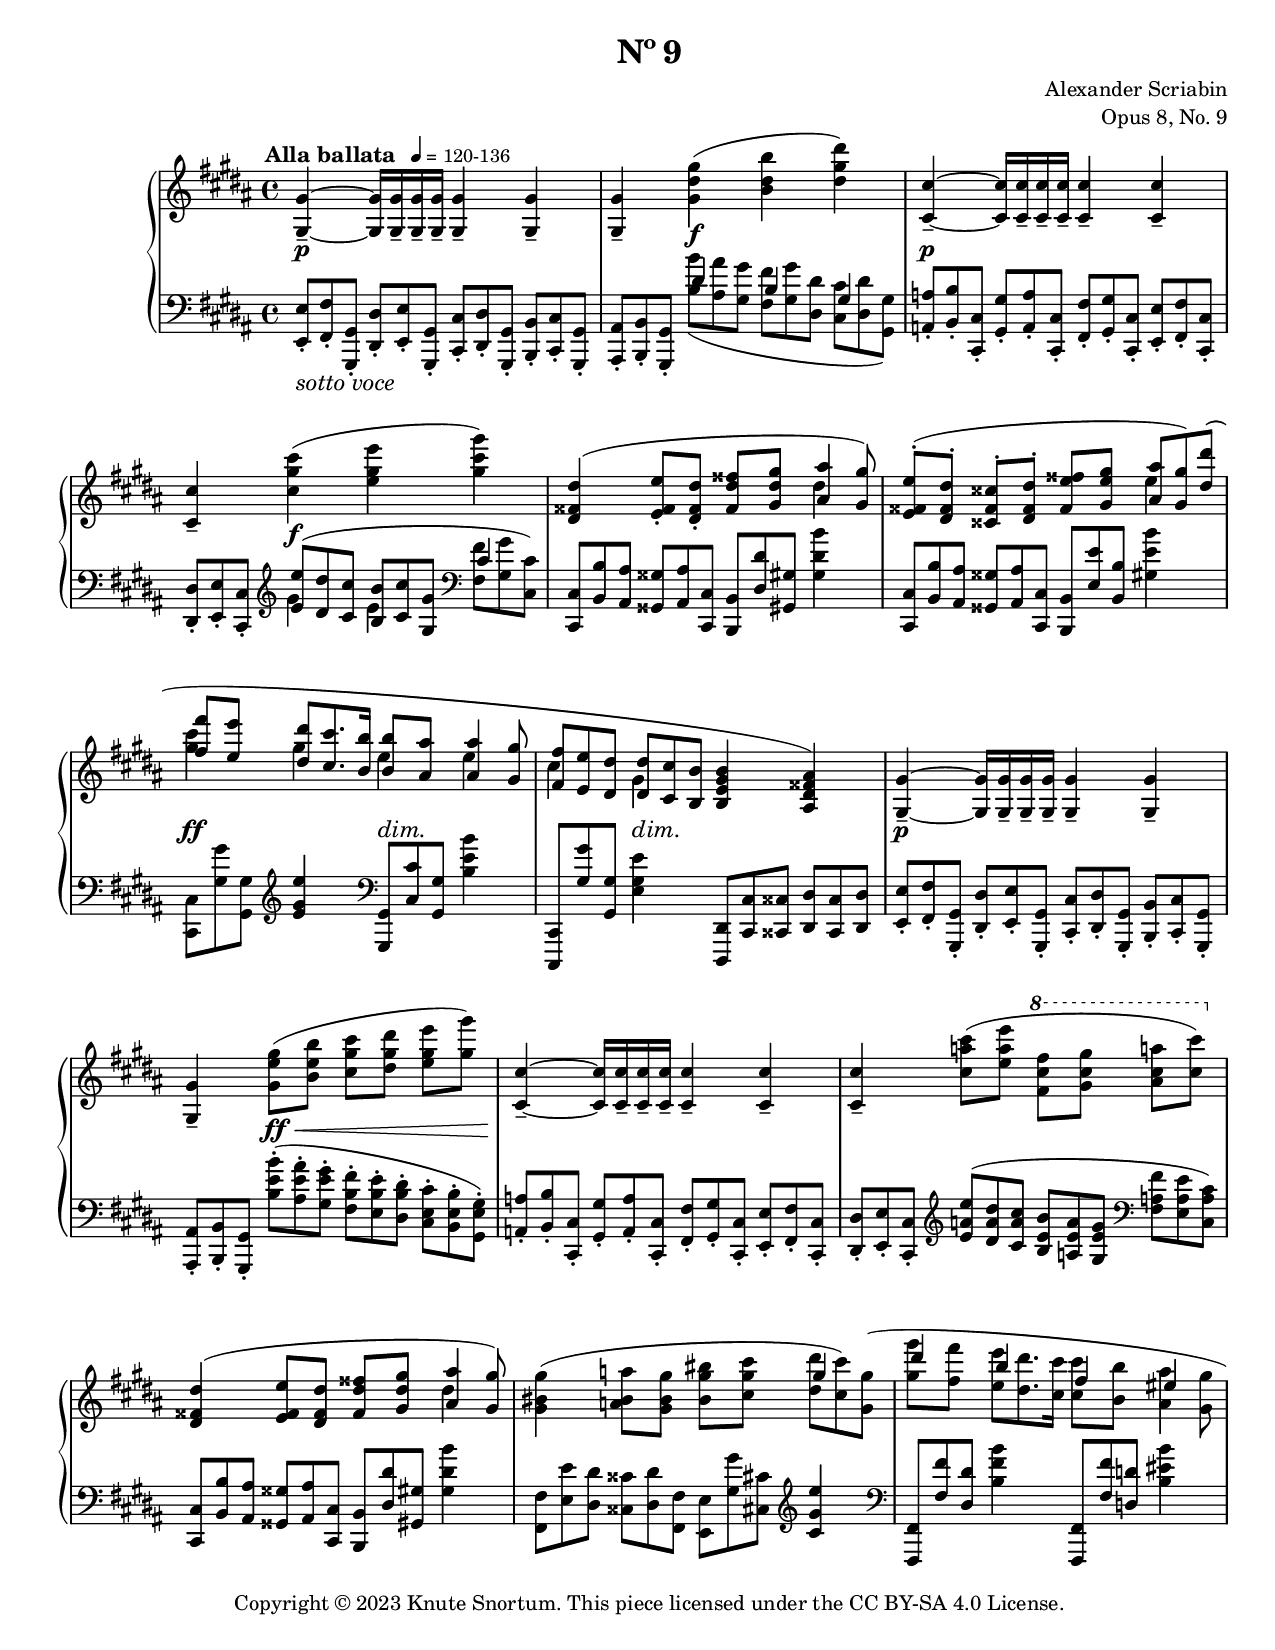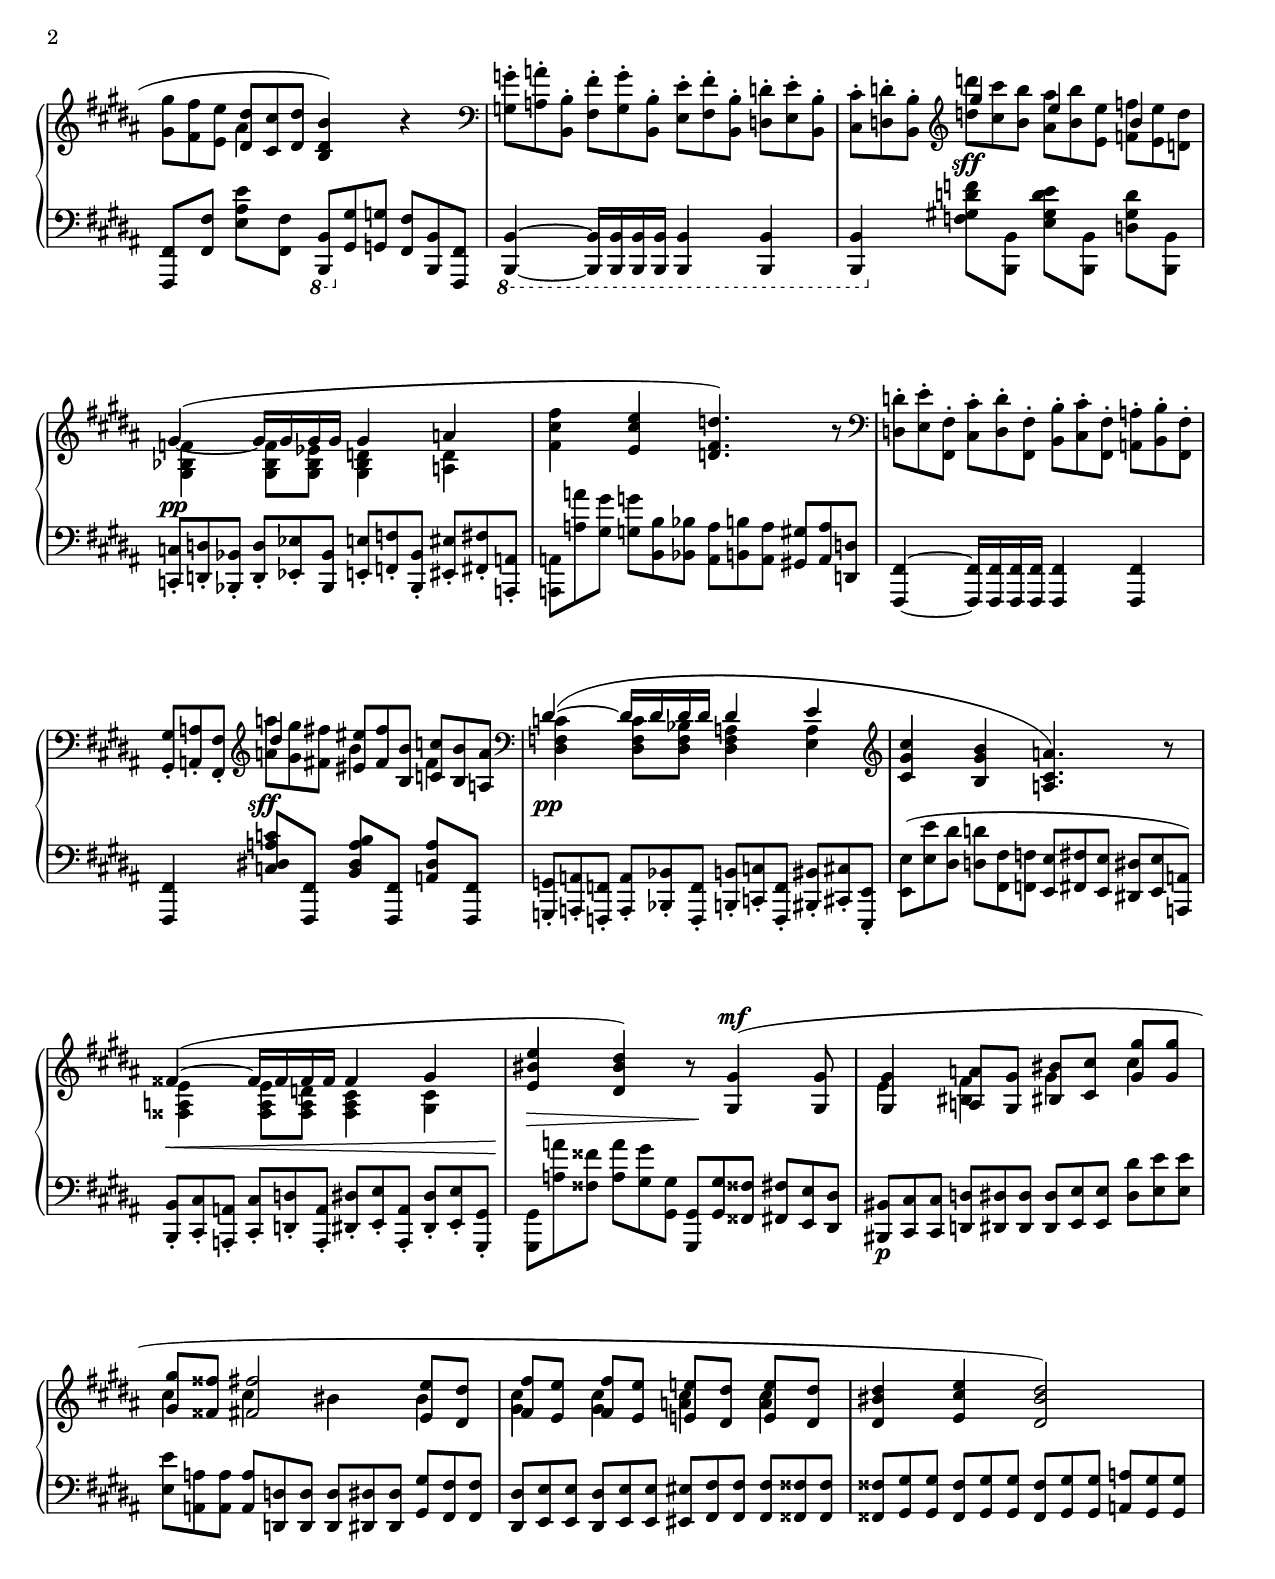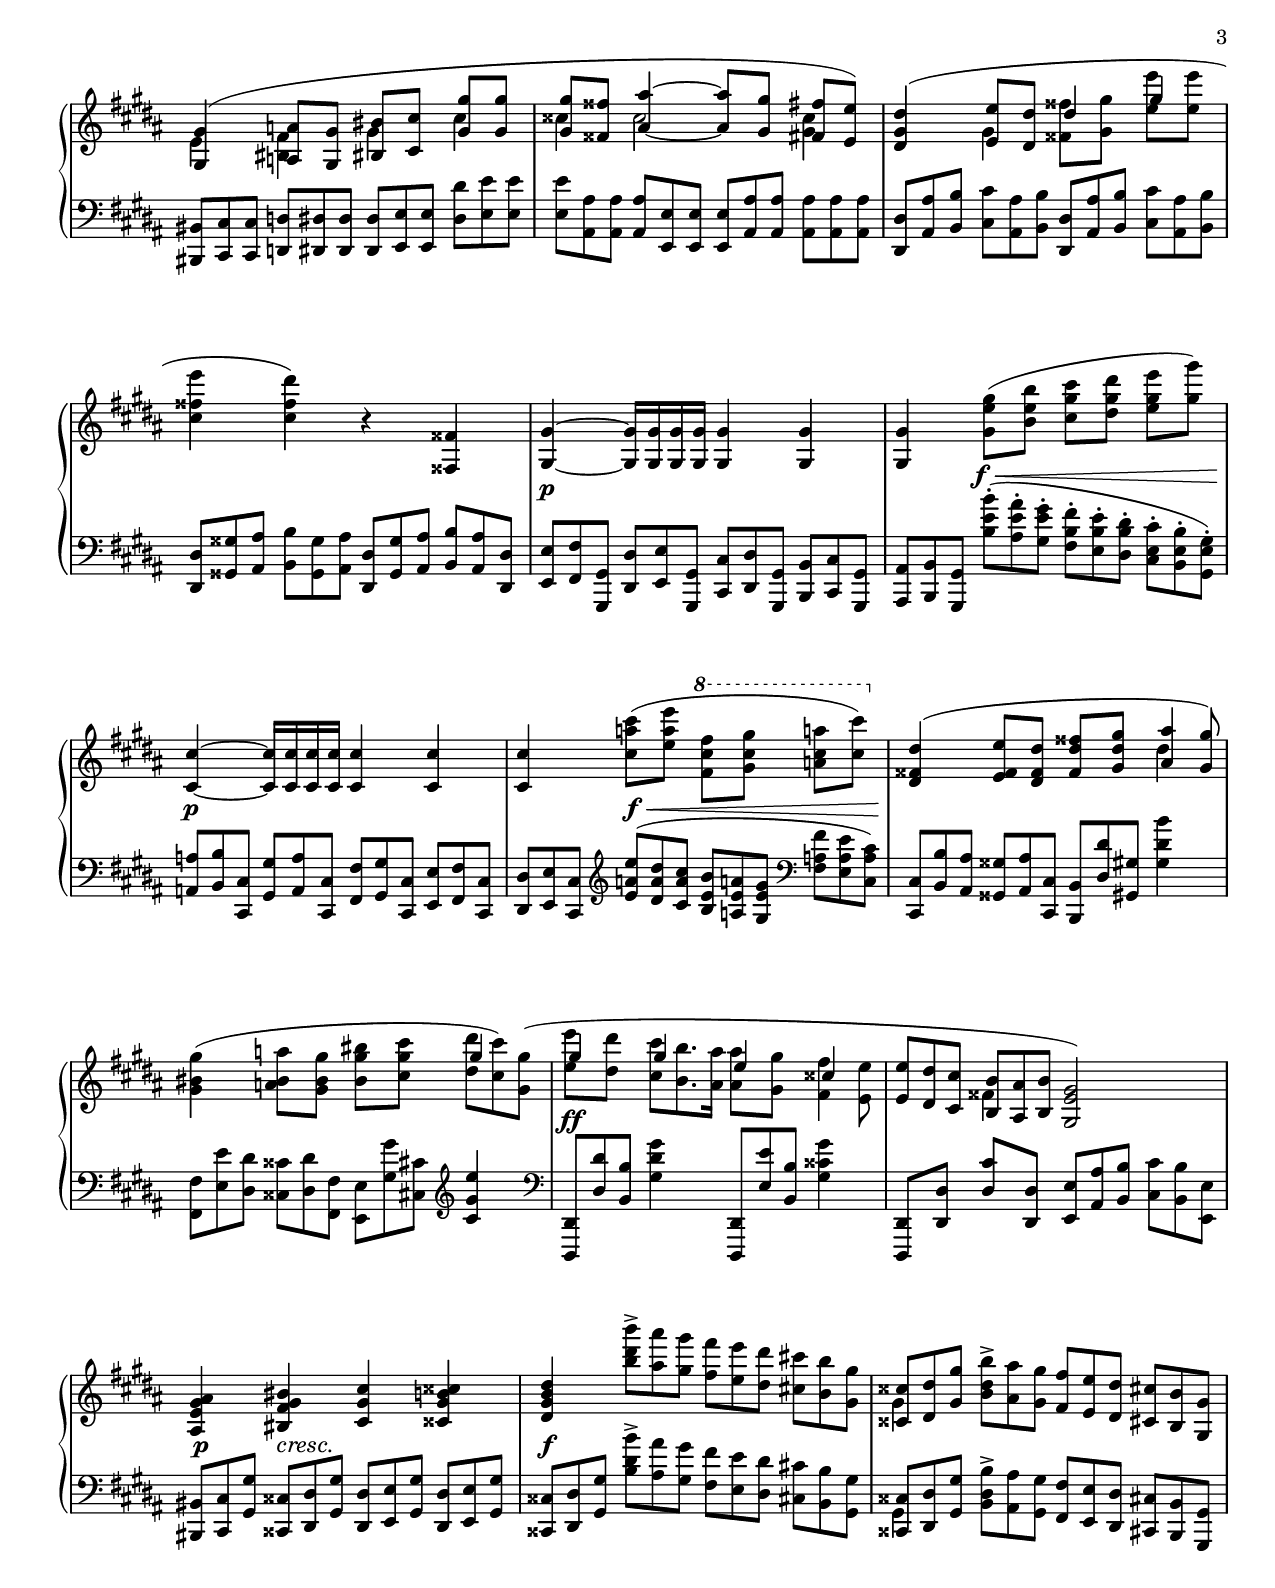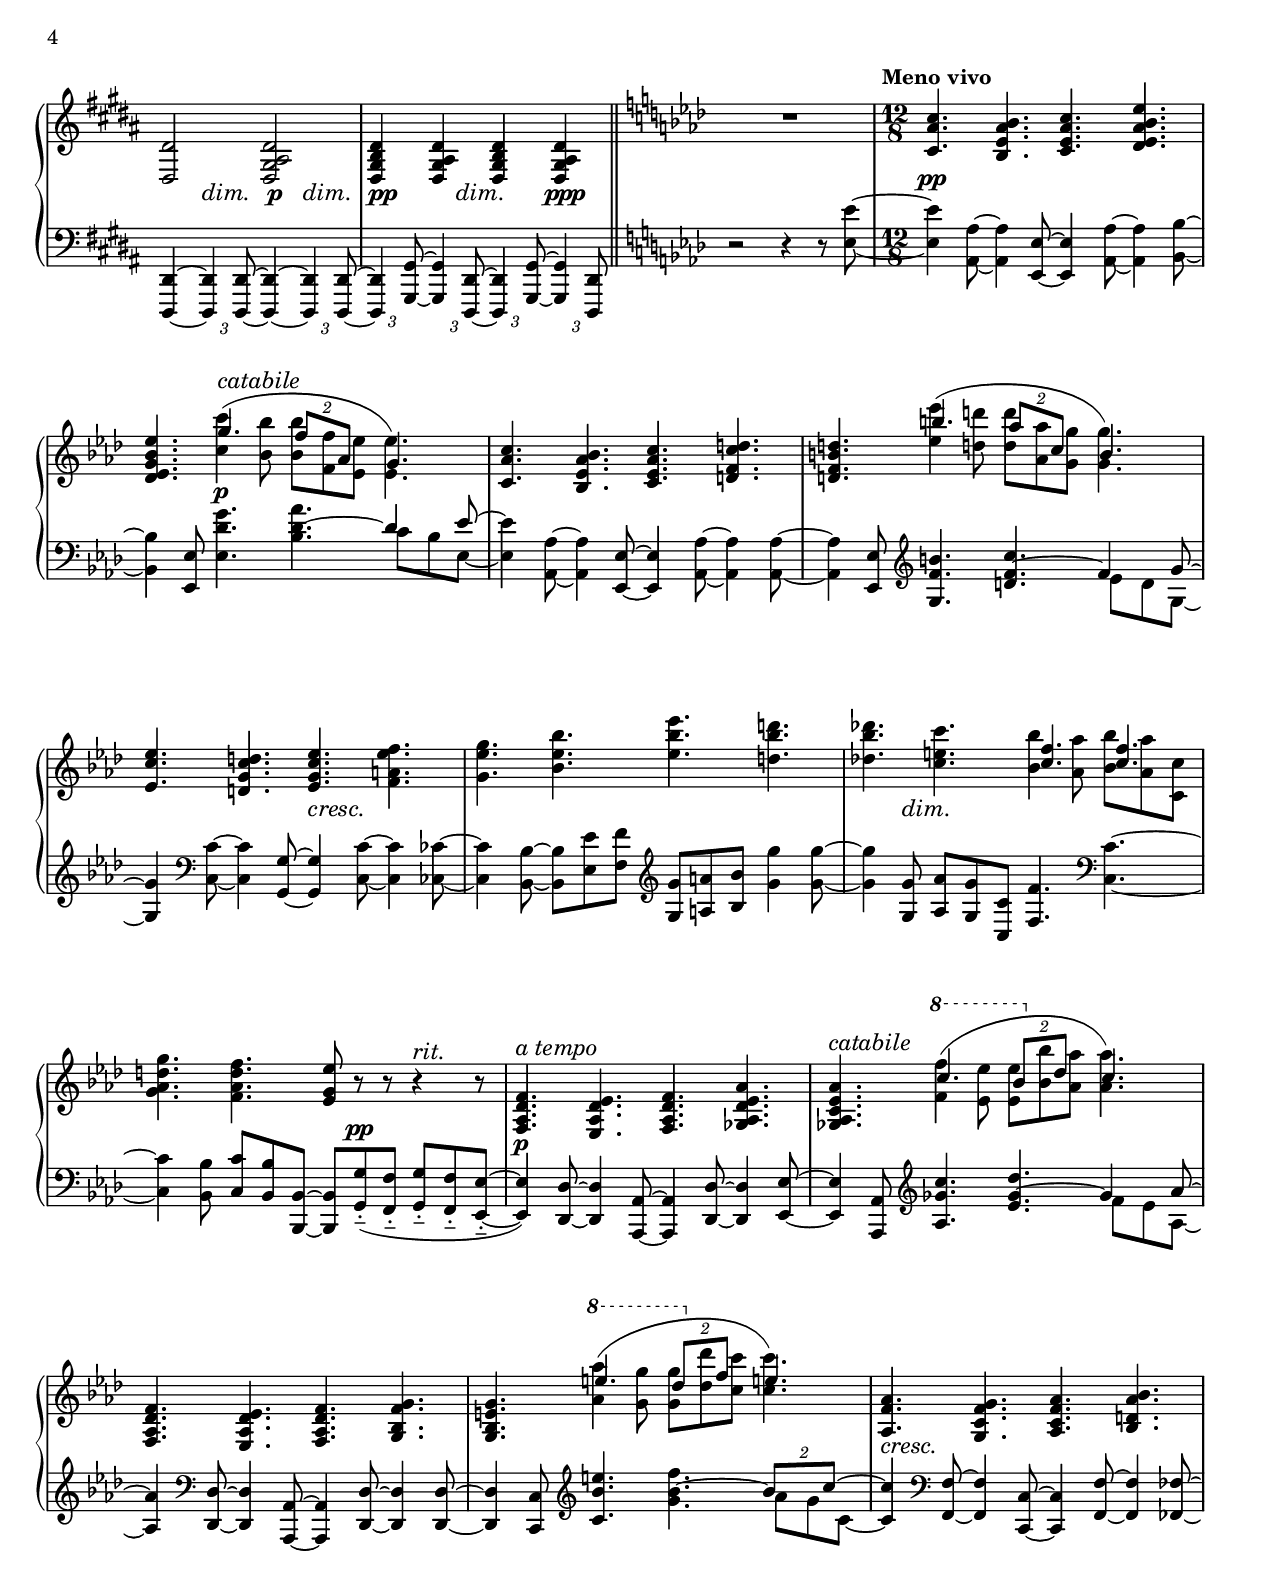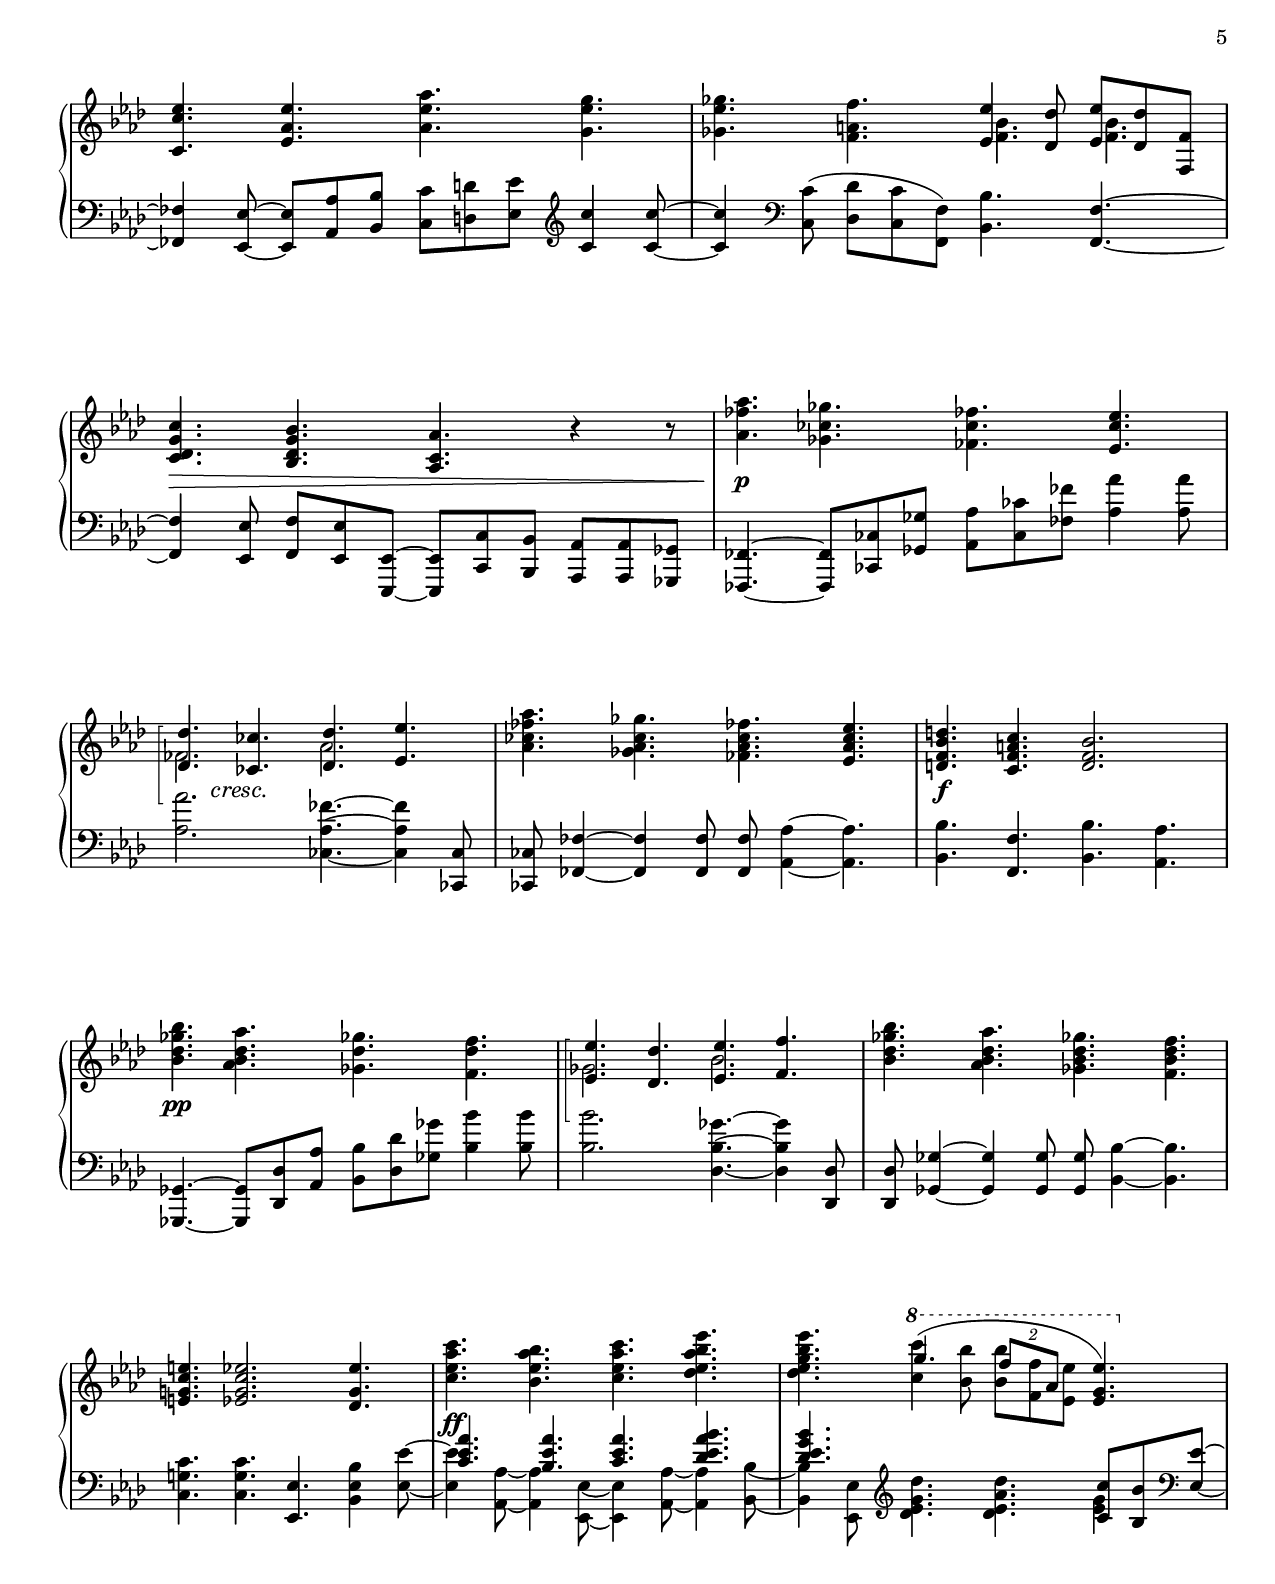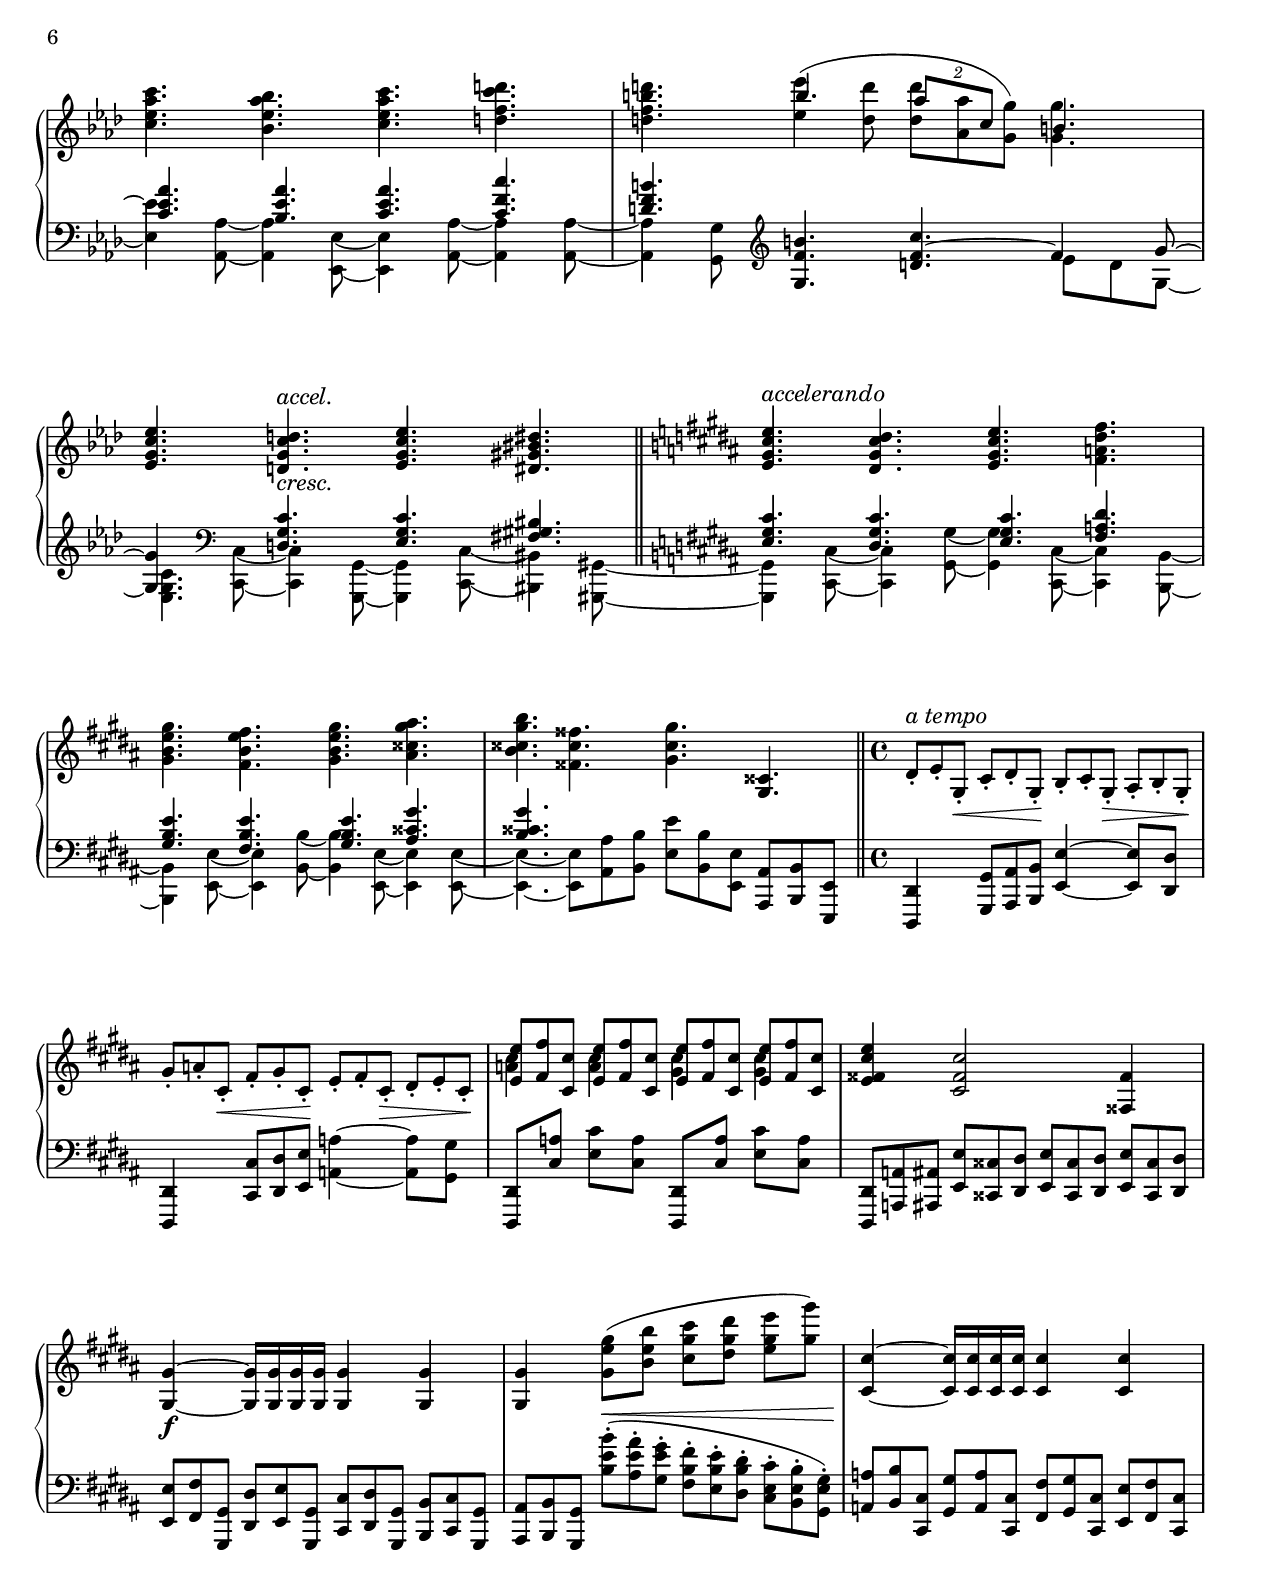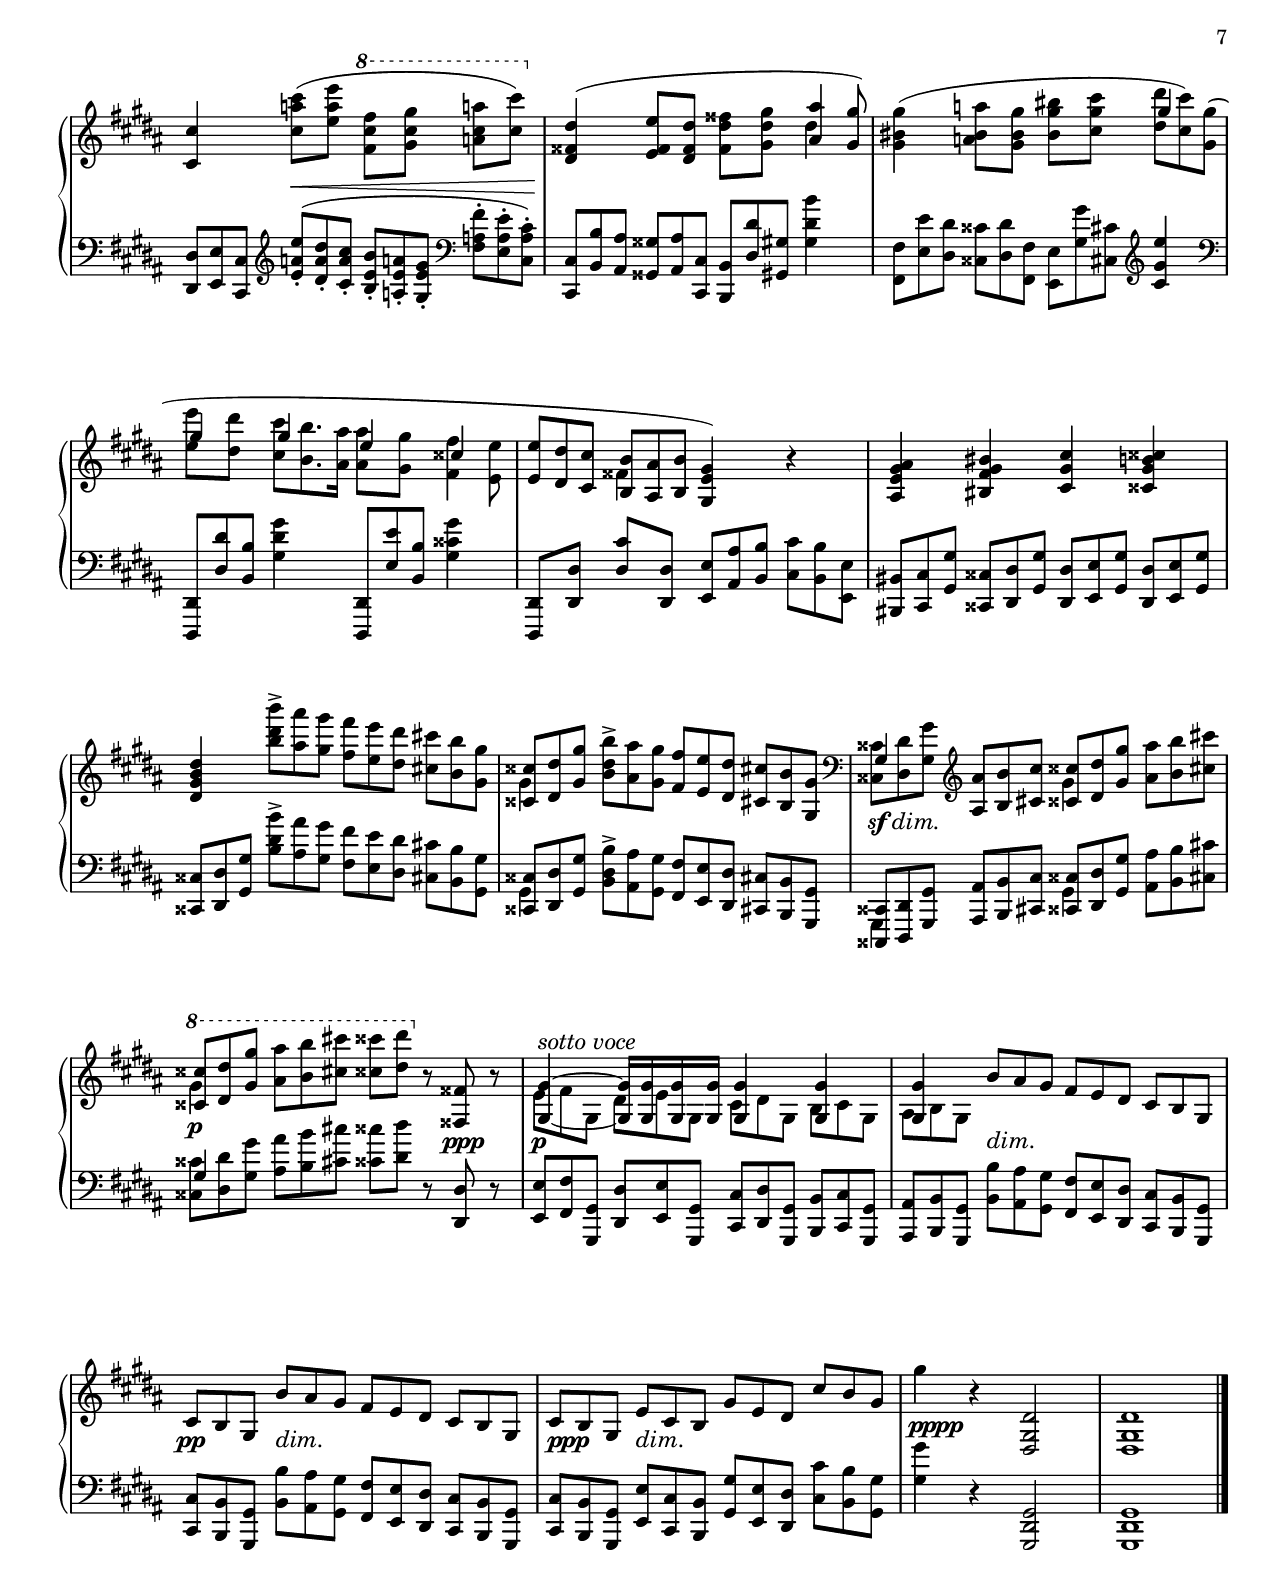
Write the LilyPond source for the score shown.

\version "2.24.0"

\include "includes/header-paper.ily"
%...+....1....+....2....+....3....+....4....+....5....+....6....+....7....+....

\version "2.24.0"
\language "english"

\include "global-variables.ily"

%%% Positions and shapes %%%

slurShapeA = \shape #'((0 . 0) (0 . 1) (0 . 3) (0 . 0)) \etc
slurShapeB = \shape #'((0 . 0) (0 . 2) (0 . 4) (0 . 0)) \etc
slurShapeC = \shape #'((0 . 0) (0 . 1) (0 . 4) (0 . 0)) \etc
slurShapeD = \shape #'((0 . -1.5) (0 . -1) (0 . -1) (0 . 0)) \etc
slurShapeE = \shape #'(
                        ((2 . 0) (2 . 0.75) (1 . 0.75) (1 . 0))
                        ((0 . 0) (0 . 0) (0 . 0) (0 . 0))
                        ) \etc
slurShapeF = \shape #'(
                        ((0 . 2) (0 . 2) (0 . 2) (0 . 2))
                        ((0 . 0) (0 . 0) (0 . 0) (0 . 0))
                        ) \etc

%%% Music %%%

global = {
  \time 4/4
  \key gs \minor
  \set Staff.extraNatural = ##f
  \eighthsInTwos.44
}

rightHandUpper = \relative {
  \tupletOff
  <gs gs'>4--~ q16 q-- q-- q-- q4-- q-- |
  q4-- <gs' ds' gs>( <b ds b'> <ds gs ds'>) |
  <cs, cs'>4--~ q16 q-- q-- q-- q4-- q-- |
  q4-- <cs' gs' cs>( <e gs e'> <gs cs gs'>) |
  \voiceOne <ds, fss ds'>4( <e fss e'>8_. <ds fss ds'>_. <fss ds' fss> 
    <gs ds' gs> \tuplet 3/2 { <as as'>4 <gs gs'>8) } |
  <e fss e'>8-.( <ds fss ds'>-. <css fss css'>-. <ds fss ds'>-. <fss e' fss>
    <gs e' gs>  \tuplet 3/2 { <as as'> <gs gs'>) <ds' ds'>-\slurShapeF ( } |
  <fs fs'>8 <e e'> \tuplet 3/2 { <ds ds'> <cs cs'>8. <b b'>16 } <b b'>8 
    <as as'>  \tuplet 3/2 { <as as'>4 <gs gs'>8 } |
  \tuplet 3/2 { <fs fs'>8 <e e'> <ds ds'>  q <cs cs'> <b b'> } <b e gs b>4
    <as ds fss as>4) |
  
  \barNumberCheck 9
  \oneVoice <gs gs'>4--~ q16 q-- q-- q-- q4-- q-- |
  q4-- <gs' e' gs>8( <b e b'> <cs gs' cs> <ds gs ds'> <e gs e'> <gs gs'>) |
  <cs,, cs'>4--~ q16 q-- q-- q-- q4-- q-- |
  q4-- <cs' a' cs>8( <e a e'> \ottava 1 <fs cs' fs>[ <gs cs gs'>] <a cs a'>
    <cs cs'>) \ottava 0 |
  \voiceOne <ds,, fss ds'>4( <e fss e'>8 <ds fss ds'> <fss ds' fss> <gs ds' gs>
    \tuplet 3/2 { <as as'>4 <gs gs'>8) } |
  \oneVoice <gs bs gs'>4( <a bs a'>8 <gs bs gs'> <bs gs' bs> <cs gs' cs>
    \tuplet 3/2 { <ds ds'> <cs cs'>) <gs gs'>( } |
  <gs' gs'>8 <fs fs'> \tuplet 3/2 { <e e'> <ds ds'>8. <cs cs'>16 } q8 <b b'>
    \tuplet 3/2 { <as as'>4 <gs gs'>8 } |
  \tuplet 3/2 { q8 <fs fs'> <e e'>  <ds ds'> <cs cs'> <ds ds'> } 
    <b ds b'>4) r |
    
  \barNumberCheck 17
  \clef bass \tuplet 3/2 { 
    <g g'>8-. <a a'>-. <b, b'>-.  <fs' fs'>-. <g g'>-. <b, b'>-.
      <e e'>-. <fs fs'>-. <b, b'>-.  <d d'>-. <e e'>-. <b b'>-. |
    <cs cs'>-. <d d'>-. <b b'>-. \voiceTwo \clef treble <d'' d'> <cs cs'>
      <b b'>  <as as'> <b b'> <e, e'>  <f f'> <e e'> <d d'> |
  }
  \oneVoice gs4~( gs16 gs gs gs gs4 a |
  <fs cs' fs>4 <e cs' e> <d fs d'>4.) r8 |
  \tuplet 3/2 { 
    \clef bass <d, d'>8-. <e e'>-. <fs, fs'>-.  <cs' cs'>-. <d d'>-.
      <fs, fs'>-.  <b b'>-. <cs cs'>-. <fs, fs'>-.  <a a'>-. <b b'>-. 
      <fs fs'>-. |
    <gs gs'>8-. <a a'>-. <fs fs'>-.  \clef treble <a'' a'> <gs gs'> <fs! fs'!>
      <es es'> <fs fs'> <b, b'> <c c'> <b b'> <a a'> |
  }
  \clef bass \voiceOne ds4~( ds16 ds ds ds ds4 e |
  \clef treble \oneVoice <cs gs' cs>4 <b gs' b> <a cs a'>4.) r8 |
  
  \barNumberCheck 25
  \voiceOne fss'4~( fss16 fss fss fss fss4 gs |
  \oneVoice <e bs' e>4 <ds bs' ds>) r8 <gs, gs'>4^(^\mf q8 |
  \voiceOne q4 <a a'>8 <gs gs'> <bs! bs'> <cs cs'> <gs' gs'> q |
  q8 <fss fss'> <fs fs'>2 <e e'>8 <ds ds'> |
  <fs fs'>8 <e e'> <fs fs'> <e e'> <e! e'!> <ds ds'> <e e'> <ds ds'> |
  \oneVoice <ds bs' ds>4 <e cs' e> <ds bs' ds>2) |
  \voiceOne <gs, gs'>4( <a a'>8 <gs gs'> <bs! bs'> <cs cs'> <gs' gs'> q |
  q8 <fss fss'> <as_~ as'^~>4 q8 <gs gs'> <fs fs'> <e e'>) |
  
  \barNumberCheck 33
  \oneVoice <ds gs ds'>4( <e e'>8 <ds ds'> <fss fss'> <gs gs'> <e' e'> q |
  <cs fss e'>4 <cs fss ds'>) r <fss,, fss'> |
  <gs gs'>4~ q16 q q q q4 q |
  q4 <gs' e' gs>8( <b e b'> <cs gs' cs> <ds gs ds'> <e gs e'> <gs gs'>) |
  <cs,, cs'>4~ q16 q q q q4 q |
  q4 <cs' a' cs>8( <e a e'> \ottava 1 <fs cs' fs> <gs cs gs'> <a! cs a'>
    <cs cs'>) |
  \ottava 0 \voiceOne <ds,, fss ds'>4( <e fss e'>8 <ds fss ds'> <fss ds' fss>
    <gs ds' gs> \tuplet 3/2 { <as as'>4 <gs gs'>8) } |
  \voiceTwo <gs bs gs'>4^( <a bs a'>8 <gs bs gs'> <bs gs' bs> <cs gs' cs>
    \tuplet 3/2 { <ds ds'>8 <cs cs'>) <gs gs'>^( } |
    
  \barNumberCheck 41
  <e' e'>8 <ds ds'> \tuplet 3/2 { <cs cs'> <b b'>8. <as as'>16 } q8 <gs gs'>
    \tuplet 3/2 { <fs fs'>4 <e e'>8 } |
  \oneVoice \tuplet 3/2 { q8 <ds ds'> <cs cs'>  <b b'> <as as'> <b b'> }
    <gs e' gs>2) |
  <as e' gs as>4 <bs fs' gs bs> <cs gs' cs> <css gs' b css> |
  <ds gs b ds>4 \tuplet 3/2 { 
    <b'' ds b'>8-> <as as'> <gs gs'>  <fs fs'> <e e'> <ds ds'>
      <cs! cs'!> <b b'> <gs gs'> |
    <css, css'>8 <ds ds'> <gs gs'>  <b ds b'>-> <as as'> <gs gs'>
      <fs fs'> <e e'> <ds ds'>  <cs cs'> <b b'> <gs gs'> |
  }
  <ds ds'>2 <ds gs as ds> |
  <ds gs b ds>4 <ds gs as ds> <ds gs b ds> <ds gs as ds> |
  \bar "||"
  \key af \major
  R1 |
  
  \barNumberCheck 49
  \time 12/8
  <c' af' c>4. <bf ef af bf> <c ef af c> <df ef af bf ef> |
  \undo \omit TupletNumber
  \voiceOne <df ef g bf ef>4. g'^\cantabile \tuplet 2/3 { f8 af, } g4. |
  <c, af' c>4. <bf ef af bf> <c ef af c> <d f c' d> |
  <d f b d>4. b''4. \tuplet 2/3 { af8 c, } b4. |
  \oneVoice <ef, c' ef>4. <d g c d> <ef g c ef> <f a ef' f> |
  <g ef' g>4. <bf ef bf'> <ef bf' ef> <d bf' d> |
  <df! bf' df!>4. <c e c'> \voiceOne <c f> q |
  \oneVoice <g af d g>4. <f af d f> <ef g ef'>8 r r r4^\rit r8 |
  
  \barNumberCheck 57
  <f, af df f>4.^\aTempo <ef af df ef> <f af df f> <gf af df ef af> |
  <gf af c ef af>4.^\cantabile \voiceOne \ottava 1 c''4. 
    \tuplet 2/3 { bf8 \ottava 0 df, } c4. |
  <f,, af df f>4. <ef af df ef> <f af df f> <g bf f' g> |
  <g bf e g>4. \voiceOne \ottava 1 e'''4. \tuplet 2/3 { df8 \ottava 0 f, }
    e4. |
  \oneVoice <af,, f' af>4. <g c f g> <af c f af> <bf d af' bf> |
  <c ef' c>4. <ef af ef'> <af ef' af> <g ef' g> |
  <gf ef' gf>4. <f a f'> \voiceTwo <f bf> q |
  \oneVoice <c df g c>4. <bf df g bf> <af c af'> r4 r8 |
  
  \barNumberCheck 65
  <af' ff' af>4. <gf cf gf'> <ff cf' ff!> <ef cf' ef> |
  \arpeggioAsBracket <df df'>4.\arpeggio <cf cf'> <df df'> <ef ef'> |
  <af cf ff af>4. <gf af cf gf'> <ff af cf ff!> <ef af cf ef> |
  <d f bf d>4. <c f a c> <d f bf>2. |
  <bf' df gf bf>4. <af bf df af'> <gf df' gf!> <f df' f> |
  \arpeggioAsBracket \voiceOne <ef ef'>4.\arpeggio <df df'> <ef ef'> <f f'> |
  \oneVoice <bf df gf bf>4. <af bf df af'> <gf bf df gf!> <f bf df f> |
  <e g! c e>4. <ef g c ef>2. <df g ef'>4. |
  
  \barNumberCheck 73
  <c' ef af c>4. <bf ef af bf> <c ef af c> <df ef af bf ef> |
  <df ef g bf ef>4. \voiceOne \ottava 1 g'4. \tuplet 2/3 { f8 af, } s4. |
  \ottava 0 \oneVoice <c, ef af c>4. <bf ef af bf> <c ef af c> <d f c' d> |
  <d f b d>4. \voiceOne b'4. \tuplet 2/3 { af8 c, } b4. |
  \oneVoice <ef, g c ef>4. <d g c d>^\accel <ef g c ef> <ds gs bs ds> |
  \bar "||"
  \key gs \minor
  <e gs cs e>4.^\accelerando <ds gs cs ds> <e gs cs e> <fs a ds fs> |
  <gs b e gs>4. <fs b e fs> <gs b e gs> <as css gs' as> |
  <b css gs' b>4. <fss css' fss> <gs css gs'> <gs, css> |
  
  \barNumberCheck 81
  \bar "||"
  \time 4/4
  \omit TupletNumber
  \tuplet 3/2 { 
    ds'8-.^\aTempo e-. gs,-.  cs-. ds-. gs,-.  b-. cs-. gs-.  as-. b-. gs-. |
    gs'8-. a-. cs,-.  fs-. gs-. cs,-.  e-. fs-. cs-.  ds-. e-. cs-. |
    <e e'>8 <fs fs'> <cs cs'>  <e e'> <fs fs'> <cs cs'>  <e e'> <fs fs'> 
      <cs cs'>  <e e'> <fs fs'> <cs cs'> |
  }
  <e fss cs' e>4 <cs fss cs'>2 <fss, fss'>4 |
  <gs gs'>4~ q16 q q q q4 q |
  q4 <gs' e' gs>8( <b e b'> <cs gs' cs> <ds gs ds'> <e gs e'> <gs gs'>) |
  <cs,, cs'>4~ q16 q q q q4 q |
  q4 <cs' a' cs>8( <e a e'> \ottava 1 <fs cs' fs> <gs cs gs'> <a! cs a'>
    <cs cs'>) |
    
  \barNumberCheck 89
  \ottava 0 <ds,, fss ds'>4( <e fss e'>8 <ds fss ds'> <fss ds' fss>
    <gs ds' gs> \voiceOne \tuplet 3/2 { <as as'>4 <gs gs'>8) } |
  \voiceTwo <gs bs gs'>4^( <a bs a'>8 <gs bs gs'> <bs gs' bs> <cs gs' cs>
    \tuplet 3/2 { <ds ds'>8 <cs cs'>) <gs gs'>-\slurShapeE ^( } |
  <e' e'>8 <ds ds'> \tuplet 3/2 { <cs cs'> <b b'>8. <as as'>16 } q8 <gs gs'>
    \tuplet 3/2 { <fs fs'>4 <e e'>8 } |
  \oneVoice \tuplet 3/2 { q8 <ds ds'> <cs cs'>  <b b'> <as as'> <b b'> }
    <gs e' gs>4) r |
  <as e' gs as>4 <bs fs' gs bs> <cs gs' cs> <css gs' b css> |
  <ds gs b ds>4 \tuplet 3/2 { 
    <b'' ds b'>8-> <as as'> <gs gs'>  <fs fs'> <e e'> <ds ds'>
      <cs! cs'!> <b b'> <gs gs'> |
    <css, css'>8 <ds ds'> <gs gs'>  <b ds b'>-> <as as'> <gs gs'>
      <fs fs'> <e e'> <ds ds'>  <cs cs'> <b b'> <gs gs'> |
    \clef bass <css, css'> <ds ds'> <gs gs'>  \clef treble <as as'> <b b'> 
      <cs cs'>  <css css'> <ds ds'> <gs gs'>  <as as'> <b b'> <cs cs'!> |
      
    \barNumberCheck 97
    \ottava 1 <css css'> <ds ds'> <gs gs'>  <as as'> <b b'> <cs cs'!>
      <css css'> <ds ds'> \ottava 0 r
  } <fss,,, fss'> r |
  <gs gs'>4~^\sottoVoce q16 q q q q4 q |
  q4 \tuplet 3/2 { 
    b'8 as gs  fs e ds  cs b gs |
    cs b gs  b'8 as gs  fs e ds  cs b gs |
    cs b gs  e' cs b  gs' e ds  cs' b gs |
  }
  \oneVoice gs'4 r <ds,, gs ds'>2 |
  q1 |
  \bar "|."
}

rightHandLower = \relative {
  \voiceTwo 
  s1 * 4 |
  s2. ds''4 |
  s2. e4 |
  <gs cs>4 gs e e |
  cs4 gs s2 |
  
  \barNumberCheck 9
  s1 * 4 |
  s2. ds'4 |
  s2. \voiceOne gs4 |
  ds'4 b fs es |
  s4 \voiceTwo as, s2 |
  
  \barNumberCheck 17
  s1 |
  s4 \voiceOne gs' e b |
  \voiceTwo <gs, bf f'>4 q8 <gs bf ef> <gs bf d>4 <a d> |
  s1 * 2 |
  s4 \voiceOne ds' \voiceTwo b fs |
  \clef bass <ds, f c'>4 q8 <ds f bf> <ds f a>4 <e a> |
  s1 |
  
  \barNumberCheck 25
  <fss a e'>4 q8 <fss a d> <fss a cs>4 <gs cs> |
  s1 |
  e'4 <bs fs'> gs' cs |
  cs4 cs bs bs |
  <gs cs>4 q <a cs> q |
  s1 |
  e4 <bs fs'> gs' cs |
  css4 css2 <gs css>4 |
  
  \barNumberCheck 33
  s4 gs \voiceOne  ds' gs |
  s1 * 5 |
  s2. \voiceTwo ds4 |
  s2. \voiceOne gs4 |
  
  \barNumberCheck 41
  gs4 gs e css |
  s4 \voiceTwo fss, s2 |
  s1 * 2 |
  gs4 s2. |
  s1 * 2 |
  \key af \major 
  s1 |
  
  \barNumberCheck 49
  \time 12/8
  s1. |
  s4. <c c'>4-\slurShapeA ^( <bf bf'>8 q <f f'> <ef ef'> q4.) |
  s1. |
  s4. <ef' ef'>4-\slurShapeA ^( <d! d'>8 q8 <af af'> <g g'> q4.) |
  s1. * 2 |
  s2. <bf bf'>4 <af af'>8 <bf bf'> <af af'> <c, c'> |
  s1. |
  
  \barNumberCheck 57
  s1. |
  s4. \ottava 1 <f' f'>4-\slurShapeB ^( <ef ef'>8  q \ottava 0 <bf bf'> 
    <af af'>  q4.) |
  s1. |
  s4. \ottava 1 <af' af'>4-\slurShapeB ^( <g g'>8  q \ottava 0 <df df'> <c c'>
    q4.) |
  s1. * 2 |
  s2. \voiceOne <ef, ef'>4 <df df'>8  <ef ef'> <df df'> <f, f'> |
  s1. |
  
  \barNumberCheck 65
  s1. |
  \voiceTwo ff'2. af |
  s1. * 3
  gf2. bf |
  s1. * 2 |
  
  \barNumberCheck 73
  s1. |
  s4. \ottava 1 <c' c'>4-\slurShapeA ^( <bf bf'>8 q <f f'> <ef ef'> \voiceOne 
    <ef g ef'>4.) |
  s1. |
  s4. \voiceTwo <ef ef'>4-\slurShapeC ^( <d d'>8 q <af af'> <g g'>) q4. |
  s1. |
  \key gs \minor
  s1. * 3 |
  
  \barNumberCheck 81
  \time 4/4
  s1 * 2 |
  <a cs>4 q <gs cs> q |
  s1 * 5 |
  
  \barNumberCheck 89
  s2. \voiceTwo ds'4 |
  s2. \voiceOne gs4 |
  gs4 gs e css |
  s4 \voiceTwo fss, s2 |
  s1 * 2 |
  gs4 s2. |
  \clef bass \voiceOne gs,4 \clef treble s \voiceTwo gs' s |
  
  \barNumberCheck 97
  gs'4 s2. |
  \tupletOff
  \tuplet 3/2 { e,8 fs gs,  ds' e gs,  cs ds gs,  b cs gs | }
  \tuplet 3/2 { as8 b gs } s2. |
}

rightHand = {
  \global
  <<
    \new Voice \rightHandUpper
    \new Voice \rightHandLower
  >>
}

leftHandUpper = \relative {
  \voiceThree 
  s1 |
  s4 ds' b gs |
  s1 |
  s4 \clef treble \voiceFour gs' e \clef bass \voiceThree cs |
  s1 * 4 |
  
  \barNumberCheck 9
  s1 * 8 |
  
  \barNumberCheck 17
  s1 * 8 |
  
  \barNumberCheck 25
  s1 * 8 |
  
  \barNumberCheck 33
  s1 * 8 |
  
  \barNumberCheck 41
  s1 * 4 |
  \voiceFour gs,4 s2. |
  s1 * 2 |
  \key af \major
  s1 |
  
  \barNumberCheck 49
  \time 12/8
  s1. |
  s2. \hideNoteHead df''4.^~ \voiceThree df4 ef8~ |
  \hideNoteHead ef4 s8 s4. s2. |
  s2. \clef treble \hideNoteHead f4.^~ f4 g8~ |
  \hideNoteHead g4 \clef bass s8 s4. s2. |
  s1. * 3 |
  
  \barNumberCheck 57
  s1. |
  s2. \clef treble \hideNoteHead gf4.^~ gf4 af8~ |
  \hideNoteHead af4 s8 s4. s2. |
  s2. \voiceFour \hideNoteHead bf4.^~ \voiceThree \tuplet 2/3 { bf8 c~ } |
  \hideNoteHead c4 s8 s4. s2. |
  s1. * 3 |
  
  \barNumberCheck 65
  s1. |
  \hideNoteHead af2.\arpeggio s |
  s1. * 3 |
  \hideNoteHead bf2.\arpeggio s |
  s1. * 2 |
  
  \barNumberCheck 73
  <c, ef af>4. <bf ef af> <c ef af> <df ef af bf> |
  <df ef g bf>4. s2. \clef treble \voiceFour <ef g>4 s8 |
  \voiceThree <c ef af>4. <bf ef af> <c ef af> <c f c'> |
  <d f b>4. s2. \clef treble \voiceFour ef8 d g,~ |
  << { \hideNoteHead g4 s8 } \new Voice { \voiceFour <ef g c>4. } >> 
    \clef bass \voiceThree <d g c> <ef g c> <fs gs bs> |
  \key gs \minor
  <e gs cs>4. <ds gs cs> <e gs cs> <fs a ds> |
  <gs b e>4. <fs b e> <gs b e> <as css gs'> |
  <b css gs'>4. s s2. |
  
  \barNumberCheck 81
  \time 4/4
  s1 * 8 |
  
  \barNumberCheck 89
  s1 * 6 |
  \voiceFour gs,4 s2. |
  gs,4 s gs' s |
  
  \barNumberCheck 97
  \voiceThree  gs'4 s2. |
}

leftHandLower = \relative {
  \tupletOff
  \tuplet 3/2 {
    <e, e'>8-._\sottoVoce <fs fs'>-. <gs, gs'>-.  <ds' ds'>-. <e e'>-. 
      <gs, gs'>-.  <cs cs'>-. <ds ds'>-. <gs, gs'>-.  <b b'>-. <cs cs'>-. 
      <gs gs'>-. |
    <as as'>8-. <b b'>-. <gs gs'>-.  \voiceFour <b'' b'>( <as as'> <gs gs'>
      <fs fs'> <gs gs'> <ds ds'>  <cs cs'> <ds ds'> <gs, gs'>) |
    \oneVoice <a a'>8-. <b b'>-. <cs, cs'>-.  <gs' gs'>-. <a a'>-. <cs, cs'>-.
      <fs fs'>-. <gs gs'>-. <cs, cs'>-.  <e e'>-. <fs fs'>-. <cs cs'>-. |
    <ds ds'>8-. <e e'>-. <cs cs'>-.  \clef treble <e'' e'>( <ds ds'> <cs cs'>
      <b b'> <cs cs'> <gs gs'>  \clef bass <fs fs'> <gs gs'> <cs, cs'>) |
    <cs, cs'>8 <b' b'> <as as'>  <gss gss'> <as as'> <cs, cs'>  <b b'>
      <ds' ds'> <gs, gs'>
  } <gs' ds' b'>4 |
  \tuplet 3/2 { <cs,, cs'>8 <b' b'> <as as'>  <gss gss'> <as as'> <cs, cs'>
                <b b'> <e' e'> <b b'> } <gs' e' b'>4 |
  \tuplet 3/2 { <cs,, cs'>8 <gs'' gs'> <gs, gs'> } \clef treble <e'' gs e'>4
    \clef bass \tuplet 3/2 { <gs,,, gs'>8 <cs' cs'> <gs gs'> } <b' e b'>4 |
  \tuplet 3/2 { <cs,,, cs'>8 <gs''' gs'> <gs, gs'> } <e' gs e'>4
    \tuplet 3/2 { <ds,, ds'>8 <cs' cs'> <css css'>  <ds ds'> <css css'> 
                  <ds ds'> } |
  
  \barNumberCheck 9
  \tuplet 3/2 {
    <e e'>8-. <fs fs'>-. <gs, gs'>-.  <ds' ds'>-. <e e'>-. <gs, gs'>-.
      <cs cs'>-. <ds ds'>-. <gs, gs'>-.  <b b'>-. <cs cs'>-. <gs gs'>-. |
    <as as'>8-. <b b'>-. <gs gs'>-.  <b'' e b'>-.( <as e' as>-. <gs e' gs>-.
      <fs b fs'>-. <e b' e>-. <ds b' ds>-.  <cs e cs'>-. <b e b'>-.
      <gs e' gs>-.) |
    <a a'>8-. <b b'>-. <cs, cs'>-.  <gs' gs'>-. <a a'>-. <cs, cs'>-.
      <fs fs'>-. <gs gs'>-. <cs, cs'>-.  <e e'>-. <fs fs'>-. <cs cs'>-. |
    <ds ds'>8-. <e e'>-. <cs cs'>-.  \clef treble <e'' a e'>( <ds a' ds>
      <cs a' cs>  <b e b'> <a e' a> <gs e' gs>  \clef bass <fs a fs'> <e a e'>
      <cs a' cs>) |
    <cs, cs'>8 <b' b'> <as as'>  <gss gss'> <as as'> <cs, cs'>  <b b'>
      <ds' ds'> <gs, gs'>
  } <gs' ds' b'>4 |
  \tuplet 3/2 { <fs, fs'>8 <e' e'> <ds ds'>  <css css'> <ds ds'> <fs, fs'>
                <e e'> <gs' gs'> <cs, cs'> } \clef treble <cs' gs' e'>4 |
  \clef bass \tuplet 3/2 { <fs,,, fs'>8 <fs'' fs'> <ds ds'> } <b' fs' b>4
    \tuplet 3/2 { <fs,, fs'>8 <fs'' fs'> <d d'> } <b' es b'>4 |
  <fs,, fs'>8 <fs' fs'> <e' as e'> <fs, fs'> \tuplet 3/2 { \ottava -1 <b,, b'>
    \ottava 0 <gs'' gs'> <g g'>  <fs fs'> <b, b'> <fs fs'> |
  }
  
  \barNumberCheck 17
  \ottava -1 <b, b'>4~ q16 q q q q4 q |
  q4 \ottava 0 \voiceFour <f''' gs! d' f>8 <b,, b'> <e' gs d' e> <b, b'>
    <d' gs d'> <b, b'> |
  \tuplet 3/2 { 
    \oneVoice <c c'>8-. <d d'>-. <bf bf'>-.  <d d'>-. <ef ef'>-. <bf bf'>
      <e e'>-. <f f'>-. <bf, bf'>-. <es es'>-. <fs fs'>-. <a, a'>-. |
    q8 <a'' a'> <gs gs'>  <g g'> <b, b'> <bf bf'> <a a'> <b b'> <a a'>
      <gs! gs'> <a a'> <d, d'> |
  }
  <fs, fs'>4~ q16 q q q  q4 q |
  q4 <c'' ds! a' c>8 <fs,, fs'> <b' ds a' b> <fs, fs'> <a' ds a'> <fs, fs'> |
  \tuplet 3/2 { 
    <g g'>8-. <a a'>-. <f f'>-.  <a a'>-. <bf bf'>-. <f f'>-.
      <b b'>-. <c c'>-. <f, f'>-.  <bs bs'>-. <cs cs'>-. <e, e'>-. |
    <e' e'>8( <e' e'> <ds ds'>  <d d'> <fs, fs'> <f f'>  <e e'> <fs fs'> <e e'>
      <ds! ds'> <e e'> <a, a'>) |
      
    \barNumberCheck 25
    <b b'>8-. <cs cs'>-. <a a'>-.  <cs cs'>-. <d d'>-. <a a'>-.
      <ds ds'>-. <e e'>-. <a, a'>-.  <ds ds'>-. <e e'>-. <gs, gs'>-. |
    q8 <a'' a'> <fss fss'>  <a a'> <gs gs'> <gs, gs'>  <gs, gs'> <gs' gs'>
      <fss fss'!>  <fs fs'> <e e'> <ds ds'> |
    <bs bs'>8_\p <cs cs'> q  <d d'> <ds ds'> q  q <e e'> q
      <ds' ds'> <e e'> q |
    q8 <a, a'> q  q <d, d'> q  q <ds ds'> q  <gs gs'> <fs fs'> q |
    <ds ds'>8 <e e'> q  <ds ds'> <e e'> q  <es es'> <fs fs'> q  
      q <fss fss'> q |
    q8 <gs gs'> q  <fss fss'> <gs gs'> q  <fss fss'> <gs gs'> q
      <a a'> <gs gs'> q |
    <bs, bs'>8 <cs cs'> q  <d d'> <ds ds'> q  q <e e'> q  <ds' ds'> <e e'> q |
    q8 <as, as'> q  q <e e'> q  q <as as'> q  q q q |
    
    \barNumberCheck 33
    <ds, ds'>8 <as' as'> <b b'>  <cs cs'> <as as'> <b b'>  <ds, ds'> <as' as'>
      <b b'>  <cs cs'> <as as'> <b b'> |
    <ds, ds'>8 <gss gss'> <as as'>  <b b'> <gss gss'> <as as'>
      <ds, ds'> <gss gss'> <as as'>  <b b'> <as as'> <ds, ds'> |
    <e e'>8 <fs fs'> <gs, gs'>  <ds' ds'> <e e'> <gs, gs'>  <cs cs'> <ds ds'>
      <gs, gs'>  <b b'> <cs cs'> <gs gs'> |
    <as as'>8 <b b'> <gs gs'>  <b'' e b'>-.( <as e' as>-. <gs e' gs>-.
      <fs b fs'>-. <e b' e>-. <ds b' ds>-.  <cs e cs'>-. <b e b'>-. 
      <gs e' gs>-.) |
    <a a'>8 <b b'> <cs, cs'>  <gs' gs'> <a a'> <cs, cs'>  <fs fs'> <gs gs'>
      <cs, cs'>  <e e'> <fs fs'> <cs cs'> |
    <ds ds'> <e e'> <cs cs'>  \clef treble <e'' a e'>( <ds a' ds> <cs a' cs>
      <b e b'> <a e' a!> <gs e' gs> \clef bass <fs a fs'> <e a e'> 
      <cs a' cs>) |
    <cs, cs'> <b' b'> <as as'>  <gss gss'> <as as'> <cs, cs'>  <b b'>
      <ds' ds'> <gs, gs'>
  } <gs' ds' b'>4 |
  \tuplet 3/2 { <fs, fs'>8 <e' e'> <ds ds'>  <css css'> <ds ds'> <fs, fs'>
    <e e'> <gs' gs'> <cs, cs'> } \clef treble <cs' gs' e'>4 |
  
  \barNumberCheck 41
  \clef bass \tuplet 3/2 { <ds,,, ds'>8 <ds'' ds'> <b b'> } <gs' ds' gs>4
    \tuplet 3/2 { <ds,, ds'>8 <e'' e'> <b b'> } <gs' css gs'>4 |
  <ds,, ds'>8 <ds' ds'> <ds' cs'> <ds, ds'> \tuplet 3/2 { 
    <e e'> <as as'> <b b'>  <cs cs'> <b b'> <e, e'> |
    <bs bs'>8 <cs cs'> <gs' gs'>  <css, css'> <ds ds'> <gs gs'>
      <ds ds'> <e e'> <gs gs'>  <ds ds'> <e e'> <gs gs'> |
    <css, css'>8 <ds ds'> <gs gs'>  <b' ds b'>-> <as as'> <gs gs'>  
      <fs fs'> <e e'> <ds ds'>  <cs cs'!> <b b'> <gs gs'> |
    <css, css'>8 <ds ds'> <gs gs'>  <b ds b'>-> <as as'> <gs gs'>  
      <fs fs'> <e e'> <ds ds'>  <cs cs'> <b b'> <gs gs'> |
  }
  \undo \omit TupletNumber
  \tupletDown
  <ds ds'>4~ \tuplet 3/2 { q4 q8~ } q4~ \tuplet 3/2 { q4 q8~ } |
  \tuplet 3/2 4 { q4 <gs gs'>8~ q4 <ds ds'>8~ q4 <gs gs'>8~ q4 <ds ds'>8 } |
  \key af \major
  r2 r4 r8 <ef'' ef'>~ |
  \time 12/8
  q4 <af, af'>8~ q4 <ef ef'>8~ q4 <af af'>8~ q4 <bf bf'>8~ |
  q4 <ef, ef'>8 <ef' df' g>4. \voiceFour <bf' df af'> c8 bf ef,_~ |
  \oneVoice <ef ef'>4 <af, af'>8~ q4 <ef ef'>8~ q4 <af af'>8~ q4 q8~ |
  q4 <ef ef'>8 \clef treble <g' f' b>4. \voiceThree <d' f c'> \voiceFour 
    ef8 d g,_~ |
  \voiceThree <g g'>4 \clef bass \oneVoice <c, c'>8~ q4 <g g'>8~ q4 
    <c c'>8~ q4 <cf cf'>8~ |
  q4 <bf bf'>8~ q8 <ef ef'> <f f'> \clef treble <g g'> <a a'> <bf bf'>
    <g' g'>4 q8~ |
  q4 <g, g'>8  <af af'> <g g'> <c, c'>  <f f'>4. \clef bass <c c'>~ |
  q4 <bf bf'>8  <c c'> <bf bf'> <bf, bf'>~  q <g' g'>-_-\slurShapeD ( <f f'>-_
    <g g'>-_ <f f'>-_ <ef ef'>-_~ |
    
  \barNumberCheck 57
  q4) <df df'>8~ q4 <af af'>8~ q4 <df df'>8~ q4 <ef ef'>8~ |
  q4 <af, af'>8 \clef treble <af'' gf' c>4. \voiceThree <ef' gf df'> \voiceFour
    f8 ef af,~ |
  \voiceThree <af af'>4 \clef bass \oneVoice <df,, df'>8~ q4 <af af'>8~ q4
    <df df'>8~ q4 q8~ |
  q4 <c c'>8 \clef treble <c'' bf' e>4. \voiceFour <g' bf f'>4.  af8 g c,~ |
  \voiceThree <c c'>4 \clef bass \oneVoice <f,, f'>8~ q4 <c c'>8~ q4 
    <f f'>8~ q4 <ff ff'>8~ |
  q4 <ef ef'>8~  q <af af'> <bf bf'>  <c c'> <d d'> <ef ef'> \clef treble
    <c' c'>4 q8~ |
  q4 \clef bass <c, c'>8(  <df df'> <c c'> <f, f'>)  <bf bf'>4. <f f'>~ |
  q4 <ef ef'>8  <f f'> <ef ef'> <ef, ef'>~  q <c' c'> <bf bf'> 
    <af af'> q <gf gf'> |
  
  \barNumberCheck 65
  <ff ff'>4.~ q8 <cf' cf'> <gf ' gf'>  <af af'> <cf cf'> <ff ff'>
    <af af'>4 q8 |
  \voiceFour q2. \oneVoice <cf, af' ff'>4.~ q4 <cf, cf'>8 |
  q8 <ff ff'>4 ~ q q8  q <af af'>4~ q4. |
  <bf bf'>4. <f f'> <bf bf'> <af af'> |
  <gf, gf'>4.~ q8 <df' df'> <af' af'>  <bf bf'> <df df'> <gf gf'>
    <bf bf'>4 q8 |
  \voiceFour q2. \oneVoice <df, bf' gf'>4.~ q4 <df, df'>8 |
  q8 <gf gf'>4~ q4 q8 q8 <bf bf'>4~ q4. |
  <c g'! c>4. q <ef, ef'> <bf' ef bf'>4 \oneVoice <ef ef'>8~ |
  
  \barNumberCheck 73
  q4 \voiceFour <af, af'>8~ q4 <ef ef'>8~ q4 <af af'>8~ q4 <bf bf'>8~ |
  q4 <ef, ef'>8 \clef treble <df'' ef g df'>4. <df ef af df> \voiceThree 
    <c c'>8 <bf bf'> \clef bass \oneVoice <ef, ef'>~ |
  \voiceFour q4 <af, af'>8~ q4 <ef ef'>8~ q4 <af af'>8~ q4 q8~ |
  q4 <g g'>8 \clef treble \voiceThree <g' f' b>4. <d' f c'>~ f4 g8~ |
  <g, g'>4 \clef bass \voiceFour <c,, c'>8~ q4 <g g'>8~ q4 <c\=1( c'\=2(>8
    <bs\=1) bs'\=2)>4 <gs gs'>8~ |
  \key gs \minor  
  q4 <cs cs'>8~ q4 <gs' gs'>8~ q4 <cs, cs'>8~ q4 <b b'>8~ |
  q4 <e e'>8~ q4 <b' b'>8~ q4 <e, e'>8~ q4 q8~ |
  q4.~ q8 <as as'> <b b'> <e e'> <b b'> <e, e'> \oneVoice <as, as'> <b b'> 
    <e, e'> |
    
  \barNumberCheck 81
  \time 4/4
  \omit TupletNumber
  <ds ds'>4 \tuplet 3/2 { <gs gs'>8 <as as'> <b b'> } <e e'>4~ q8 <ds ds'> |
  <ds, ds'>4 \tuplet 3/2 { <cs' cs'>8 <ds ds'> <e e'> } <a a'>4~ q8 <gs gs'> |
  \eighthsInTwos.44
  <ds, ds'>8 <cs'' a'> <e cs'> <cs a'> <ds,, ds'> <cs'' a'> <e cs'> <cs a'> |
  \tuplet 3/2 { 
    <ds,, ds'>8 <a' a'> <as as'>  <e' e'> <css css'> <ds ds'>  <e e'> 
      <css css'> <ds ds'>  <e e'> <css css'> <ds ds'> |
    <e e'>8 <fs fs'> <gs, gs'>  <ds' ds'> <e e'> <gs, gs'>  <cs cs'> <ds ds'>
      <gs, gs'>  <b b'> <cs cs'> <gs gs'> |
    <as as'>8 <b b'> <gs gs'>  <b'' e b'>-.( <as e' as>-. <gs e' gs>-.
      <fs b fs'>-. <e b' e>-. <ds b' ds>-.  <cs e cs'>-. <b e b'>-. 
      <gs e' gs>-.) |
    <a a'>8 <b b'> <cs, cs'>  <gs' gs'> <a a'> <cs, cs'>  <fs fs'> <gs gs'>
      <cs, cs'>  <e e'> <fs fs'> <cs cs'> |
    <ds ds'> <e e'> <cs cs'>  \clef treble <e'' a e'>-.( <ds a' ds>-. 
      <cs a' cs>-.  <b e b'>-. <a e' a!>-. <gs e' gs>-. \clef bass <fs a fs'>-.
      <e a e'>-. <cs a' cs>-.) |
      
    \barNumberCheck 89
    <cs, cs'> <b' b'> <as as'>  <gss gss'> <as as'> <cs, cs'>  <b b'>
      <ds' ds'> <gs, gs'>
  } <gs' ds' b'>4 |
  \tuplet 3/2 { <fs, fs'>8 <e' e'> <ds ds'>  <css css'> <ds ds'> <fs, fs'>
    <e e'> <gs' gs'> <cs, cs'> } \clef treble <cs' gs' e'>4 |
  \clef bass \tuplet 3/2 { <ds,,, ds'>8 <ds'' ds'> <b b'> } <gs' ds' gs>4
    \tuplet 3/2 { <ds,, ds'>8 <e'' e'> <b b'> } <gs' css gs'>4 |
  <ds,, ds'>8 <ds' ds'> <ds' cs'> <ds, ds'> \tuplet 3/2 { 
    <e e'> <as as'> <b b'>  <cs cs'> <b b'> <e, e'> |
    <bs bs'>8 <cs cs'> <gs' gs'>  <css, css'> <ds ds'> <gs gs'>
      <ds ds'> <e e'> <gs gs'>  <ds ds'> <e e'> <gs gs'> |
    <css, css'>8 <ds ds'> <gs gs'>  <b' ds b'>-> <as as'> <gs gs'>  
      <fs fs'> <e e'> <ds ds'>  <cs cs'!> <b b'> <gs gs'> |
    <css, css'>8 <ds ds'> <gs gs'>  <b ds b'>-> <as as'> <gs gs'>  
      <fs fs'> <e e'> <ds ds'>  <cs cs'> <b b'> <gs gs'> |
    <css, css'> <ds ds'> <gs gs'>  <as as'> <b b'> <cs cs'>  <css css'> 
      <ds ds'> <gs gs'>  <as as'> <b b'> <cs cs'!> |
      
    \barNumberCheck 97
    <css css'> <ds ds'> <gs gs'>  <as as'> <b b'> <cs cs'!>  <css css'> 
      <ds ds'> r
  } <ds,, ds'> r |
  \tuplet 3/2 { 
    <e e'> <fs fs'> <gs, gs'>  <ds' ds'> <e e'> <gs, gs'>  <cs cs'> <ds ds'>
      <gs, gs'>  <b b'> <cs cs'> <gs gs'> |
    <as as'> <b b'> <gs gs'>  <b' b'> <as as'> <gs gs'>  <fs fs'> <e e'> 
      <ds ds'>  <cs cs'> <b b'> <gs gs'> |
    <cs cs'> <b b'> <gs gs'>  <b' b'> <as as'> <gs gs'>  <fs fs'> <e e'> 
      <ds ds'>  <cs cs'> <b b'> <gs gs'> |
    <cs cs'> <b b'> <gs gs'>  <e' e'> <cs cs'> <b b'>  <gs' gs'> <e e'> 
      <ds ds'>  <cs' cs'> <b b'> <gs gs'> |
  }
  <gs' gs'>4 r <gs,, ds' gs>2 |
  q1 |
}

leftHand = {
  \global
  \clef bass
  <<
    \new Voice \leftHandUpper
    \new Voice \leftHandLower
  >>
}

dynamics = {
  \override DynamicTextSpanner.style = #'none
  s1\p |
  s4 s2.-\tweak Y-offset 1 \f |
  s1\p |
  s4 s2.\f |
  s1 * 2 |
  s2\ff s\dim |
  s4 s2.\dim |
  
  \barNumberCheck 9
  s1\p |
  s4 s2.\ff\< <>\! |
  s1 * 6 |
  
  \barNumberCheck 17
  s1 |
  s4 s2.\sff |
  s1\pp |
  s1 * 2 |
  s4 s2.-\tweak X-offset -2 \sff |
  s1\pp |
  s1 |
  
  \barNumberCheck 25
  s1\< |
  s2-\tweak Y-offset 3 \> s\! |
  s1 * 6 |
  
  \barNumberCheck 33
  s1 * 2 |
  s1-\tweak Y-offset -2 \p |
  s4 s2.-\tweak X-offset -1 \f\< |
  s1\p |
  s4 s2.\f\< <>\! |
  s1 * 2 |
  
  \barNumberCheck 41
  s1\ff |
  s1 |
  s4\p s2.\cresc |
  s1\f |
  s1 |
  s4 s\dim s\p s\dim |
  s4.-\tweak X-offset 0 \pp s8\dim s4 s\ppp | 
  s1 |
  
  \barNumberCheck 49
  \time 12/8
  s1.-\tweak Y-offset 1\pp |
  s4. s4.\p s2. |
  s1. * 2 |
  s2. s\cresc |
  s1. |
  s4 s8\dim s4. s2. |
  s2. s8 s4-\tweak Y-offset 1 \pp s4. |
  
  \barNumberCheck 57
  s1.\p |
  s1. * 3 |
  s1.\cresc |
  s1. * 2 |
  s1.\> |
  
  \barNumberCheck 65
  s1.\p |
  s8. s\cresc s4. s2. |
  s1. |
  s1.\f |
  s1.\pp |
  s1. * 3 |
  
  \barNumberCheck 73
  s1.\ff |
  s1. * 3|
  s4. s\cresc s2. |
  s1. * 3 |
  
  \barNumberCheck 81
  \time 4/4
  \tuplet 3/2 { 
    s4 s8\< s4 s8\! s4 s8\> s4 s8\! |
    s4 s8\< s4 s8\! s4 s8\> s4 s8\! | 
  } 
  s1 * 2 |
  s1-\tweak Y-offset -2 \f |
  s4 s2.\< <>\! |
  s1 |
  s4 s2.\< <>\! |
  
  \barNumberCheck 89
  s1 * 7 |
  s1\sf\dim |
  
  \barNumberCheck 97
  s2.-\tweak Y-offset 1 \p s4\ppp |
  s1\p |
  s4 s2.\dim |
  s4\pp s2.\dim |
  s4-\tweak X-offset 0 \ppp s2.\dim |
  s1-\tweak X-offset -0.5 -\tweak Y-offset 1 \pppp |
  s1 |
}

% MIDI only 
pedal = {
  s1 |
  s4 s\sd s\su\sd s\su\sd |
  s1\su |
  s4 s\sd s\su\sd s\su\sd |
  s1 * 2 \su |
  s2\sd s\su\sd |
  s2\su\sd s\su |
  
  \barNumberCheck 9
  s1 |
  s4 s\sd s\su\sd s\su\sd |
  s1\su |
  s4 s\sd s\su\sd s\su\sd |
  s1 * 2 \su |
  s2\sd s\su\sd |
  s2\su\sd s\su |
  
  \barNumberCheck 17
  s1 |
  s4 s\sd s\su\sd s\su\sd |
  s1 * 3 \su |
  s4 s\sd s\su\sd s\su\sd |
  s1 * 2 \su |
  
  \barNumberCheck 25
  s1 * 8 |
  
  \barNumberCheck 33
  s1 * 3 |
  s4 s\sd s\su\sd s\su\sd |
  s1\su |
  s4 s\sd s\su\sd s\su\sd |
  s1 * 2 \su |
  
  \barNumberCheck 41
  s2\sd s\su\sd 
  s2\su\sd s\su |
  s1 * 6 |
  
  \barNumberCheck 49
  \time 12/8
  s1. |
  s4 s8\sd s4. s\su\sd s\su\sd |
  s1.\su |
  s4 s8\sd s4. s\su\sd s\su\sd |
  s1. * 2 \su |
  s2. s\sd |
  s1.\su |
  
  \barNumberCheck 57
  s1. |
  s4 s8\sd s4. s\su\sd s\su\sd |
  s1.\su |
  s4 s8\sd s4. s\su\sd s\su\sd |
  s1. * 2 \su |
  s2. s\sd |
  s1.\su |
  
  \barNumberCheck 65
  s2.\sd s\su\sd |
  s2.\sd s\su\sd |
  s2.\sd s\su\sd |
  s1.\su |
  s2.\sd s\su\sd |
  s2.\sd s\su\sd |
  s2.\sd s\su\sd |
  s1.\su |
  
  \barNumberCheck 73
  s4.\sd s\su\sd s\su\sd s\su\sd |
  s4.\su\sd s\su\sd s\su\sd s\su\sd |
  s4.\su\sd s\su\sd s\su\sd s\su\sd |
  s4.\su\sd s\su\sd s\su\sd s\su\sd |
  s4.\su\sd s\su\sd s\su\sd s\su\sd |
  s4.\su\sd s\su\sd s\su\sd s\su\sd |
  s4.\su\sd s\su\sd s\su\sd s\su\sd |
  s4.\su\sd s\su\sd s\su\sd s\su\sd |
  
  \barNumberCheck 81
  \time 4/4
  s1 * 2 \su |
  s2\sd s\su\sd
  s1 * 2 \su |
  s4 s\sd s\su\sd s\su\sd |
  s1\su |
  s4 s\sd s\su\sd s\su\sd |
  
  \barNumberCheck 89
  s1 * 2 \su |
  s2\sd s\su\sd |
  s2\su\sd s\su |
  s1 * 4 |
  
  \barNumberCheck 97
  s1 * 5 |
  s2 s\sd |
  s1 <>\su |
}

tempi = {
  \set Score.tempoHideNote = ##t
  \textMark \markup \tempo-markup "Alla ballata" #2 #0 120-136
  \tempo 4 = 126
  s1 * 8 |
  
  \barNumberCheck 9
  s1 * 8 |
  
  \barNumberCheck 17
  s1 * 8 |
  
  \barNumberCheck 25
  s1 * 8 |
  
  \barNumberCheck 33
  s1 * 8 |
  
  \barNumberCheck 41
  s1 * 8 |
  
  \barNumberCheck 49
  \tempo "Meno vivo" 4. = 108
  \time 12/8
  s1. * 7 |
  s2. \tempo 4. = 100 s |
  
  \barNumberCheck 57
  \tempo 4. = 108
  s1. * 8 |
  
  \barNumberCheck 65
  s1. * 8 |
  
  \barNumberCheck 73
  s1. * 5 |
  \tempo 4. = 112
  s1. |
  \tempo 4. = 116
  s1. |
  \tempo 4. = 120
  s1. |
  
  \barNumberCheck 81
  \time 4/4
  \tempo 4 = 126
  s1 | 
}

forceBreaks = {
  s1 * 3 \break
  s1 * 3 \break
  s1 * 3 \break
  s1 * 3 \break
  s1 * 3 \pageBreak
  
  s1 * 3 \break
  s1 * 3 \break
  s1 * 3 \break
  s1 * 3 \break
  s1 * 3 \pageBreak
  
  s1 * 3 \break
  s1 * 3 \break
  s1 * 3 \break
  s1 * 3 \break
  s1 * 3 \pageBreak
  
  s1 * 3 \time 12/8 s1. \break
  s1. * 3 \break
  s1. * 3 \break
  s1. * 3 \break
  s1. * 3 \pageBreak
  
  s1. * 2 \break
  s1. * 2 \break
  s1. * 3 \break
  s1. * 3 \break
  s1. * 3 \pageBreak
  
  s1. * 2 \break
  s1. * 2 \break
  s1. * 2 \time 4/4 s1 \break
  s1 * 3 \break
  s1 * 3 \pageBreak
  
  s1 * 3 \break
  s1 * 3 \break
  s1 * 3 \break
  s1 * 3 \break
}

etudeNineNotes =
\score {
  \header {
    title = \markup { Nº 9 }
    composer = "Alexander Scriabin"
    opus = "Opus 8, No. 9"
  }
  \keepWithTag layout  
  \new PianoStaff \with {
    connectArpeggios = ##t
  } <<
    \new Staff = "upper" \rightHand
    \new Dynamics \dynamics
    \new Staff = "lower" \leftHand
    \new Dynamics \tempi
    \new Devnull \forceBreaks
  >>
  \layout {}
}

\include "articulate.ly"

etudeNineMidi =
\book {
  \bookOutputName "etude-op8-no09"
  \score {
    \keepWithTag midi
    \articulate <<
      \new Staff = "upper" << \rightHand \dynamics \pedal \tempi >>
      \new Staff = "lower" << \leftHand \dynamics \pedal \tempi >>
    >>
    \midi {}
  }
}


\etudeNineNotes
\etudeNineMidi